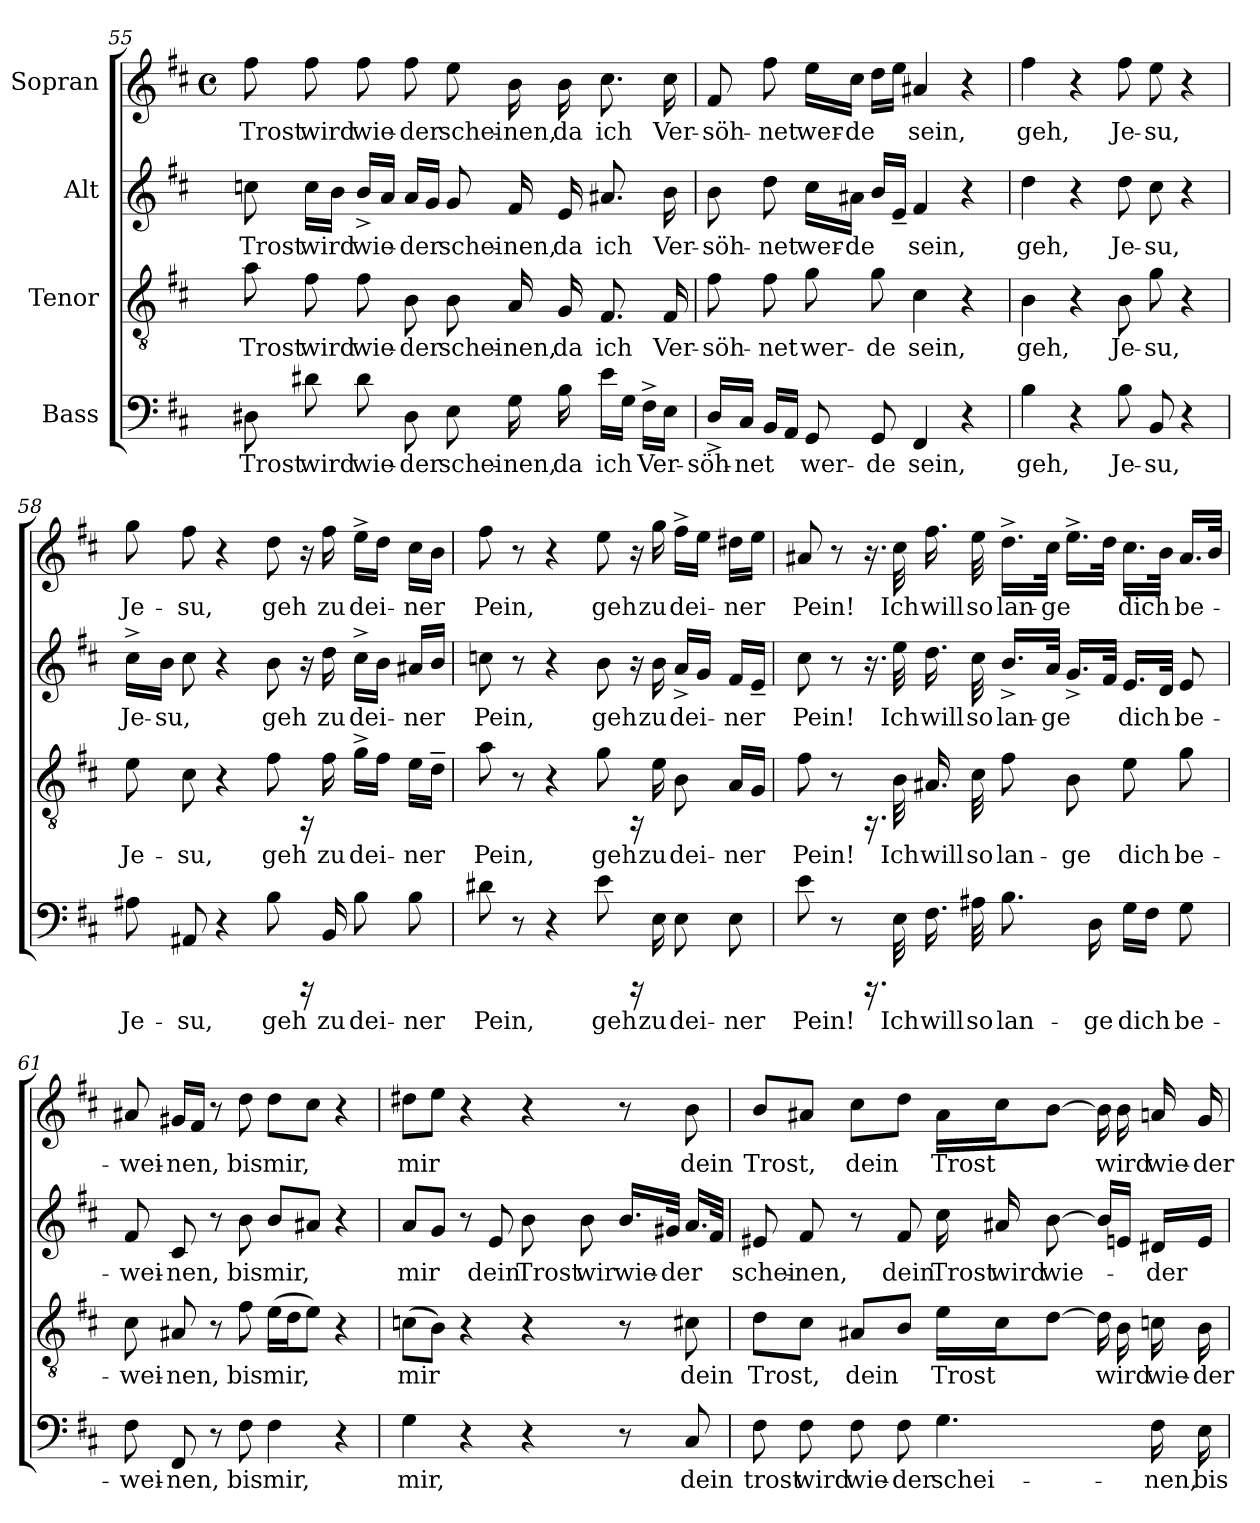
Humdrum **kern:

**kern	**text	**kern	**text	**kern	**text	**kern	**text
*part4	*part4	*part3	*part3	*part2	*part2	*part1	*part1
*staff4	*staff4	*staff3	*staff3	*staff2	*staff2	*staff1	*staff1
*I"Bass	*	*I"Tenor	*	*I"Alt	*	*I"Sopran	*
*clefF4	*	*clefGv2	*	*clefG2	*	*clefG2	*
*k[f#c#]	*	*k[f#c#]	*	*k[f#c#]	*	*k[f#c#]	*
*D:	*	*D:	*	*D:	*	*D:	*
*	*	*	*	*	*	*M4/4	*
*	*	*	*	*	*	*met(c)	*
=55	=55	=55	=55	=55	=55	=55	=55
!	!LO:LY:b:cj	!	!LO:LY:b:cj	!	!LO:LY:b:cj	!	!LO:LY:b:cj
8D#X\	Trost	8a\	Trost	8ccn\	Trost	8ff#\	Trost
!	!LO:LY:b:cj	!	!LO:LY:b:cj	!	!LO:LY:b	!	!LO:LY:b:cj
8d#X\	wird	8f#\	wird	16cc\L	wird	8ff#\	wird
.	.	.	.	16b\J	.	.	.
!	!LO:LY:b:cj	!	!LO:LY:b:cj	!	!LO:LY:b:cj	!	!LO:LY:b:cj
8d#\	wie-	8f#\	wie-	16b^>/L	wie-	8ff#\	wie-
.	.	.	.	16a/J	.	.	.
!	!LO:LY:b:cj	!	!LO:LY:b:cj	!	!LO:LY:b	!	!LO:LY:b:cj
8D#\	-der	8B\	-der	16a/L	-der	8ff#\	-der
.	.	.	.	16g/J	.	.	.
!	!LO:LY:b:cj	!	!LO:LY:b:cj	!	!LO:LY:b:cj	!	!LO:LY:b:cj
8E\	schei-	8B\	schei-	8g/	schei-	8ee\	schei-
!	!LO:LY:b:rj	!	!LO:LY:b:rj	!	!LO:LY:b:rj	!	!LO:LY:b:rj
16G\	-nen,	16A/	-nen,	16f#/	-nen,	16b\	-nen,
!	!LO:LY:b:cj	!	!LO:LY:b:cj	!	!LO:LY:b:cj	!	!LO:LY:b:cj
16B\	da	16G/	da	16e/	da	16b\	da
!	!LO:LY:b	!	!LO:LY:b:cj	!	!LO:LY:b:cj	!	!LO:LY:b:cj
16e\L	ich	8.F#/	ich	8.a#X/	ich	8.cc#\	ich
16G\J	.	.	.	.	.	.	.
!	!LO:LY:b:cj	!	!	!	!	!	!
16F#^<\L	Ver-	.	.	.	.	.	.
!	!	!	!LO:LY:b:cj	!	!LO:LY:b:cj	!	!LO:LY:b:cj
16E\J	.	16F#/	Ver-	16b\	Ver-	16cc#\	Ver-
!!LO:LB:g=z
=56	=56	=56	=56	=56	=56	=56	=56
!	!LO:LY:b	!	!LO:LY:b	!	!LO:LY:b	!	!LO:LY:b
16D^>/L	-söh-	8f#\	-söh-	8b\	-söh-	8f#/	-söh-
!	!LO:LY:b:cj	!	!	!	!	!	!
16C#/J	-net	.	.	.	.	.	.
!	!	!	!LO:LY:b:rj	!	!LO:LY:b:rj	!	!LO:LY:b:rj
16BB/L	.	8f#\	-net	8dd\	-net	8ff#\	-net
16AA/J	.	.	.	.	.	.	.
!	!LO:LY:b:cj	!	!LO:LY:b:cj	!	!LO:LY:b:cj	!	!LO:LY:b:cj
8GG/	wer-	8g\	wer-	16cc#\L	wer-	16ee\L	wer-
!	!	!	!	!	!LO:LY:b	!	!LO:LY:b
.	.	.	.	16a#X\J	-de	16cc#\J	-de
!	!LO:LY:b:cj	!	!LO:LY:b:cj	!	!	!	!
8GG/	-de	8g\	-de	16b/L	.	16dd\L	.
.	.	.	.	16e~</J	.	16ee\J	.
!	!LO:LY:b:cj	!	!LO:LY:b:cj	!	!LO:LY:b:cj	!	!LO:LY:b:cj
4FF#/	sein,	4c#\	sein,	4f#/	sein,	4a#X/	sein,
4r	.	4r	.	4r	.	4r	.
=57	=57	=57	=57	=57	=57	=57	=57
!	!LO:LY:b:cj	!	!LO:LY:b:cj	!	!LO:LY:b:cj	!	!LO:LY:b:cj
4B\	geh,	4B\	geh,	4dd\	geh,	4ff#\	geh,
4r	.	4r	.	4r	.	4r	.
!	!LO:LY:b	!	!LO:LY:b	!	!LO:LY:b	!	!LO:LY:b
8B\	Je-	8B\	Je-	8dd\	Je-	8ff#\	Je-
!	!LO:LY:b:cj	!	!LO:LY:b:cj	!	!LO:LY:b:cj	!	!LO:LY:b:cj
8BB/	-su,	8g\	-su,	8cc#\	-su,	8ee\	-su,
4r	.	4r	.	4r	.	4r	.
=58	=58	=58	=58	=58	=58	=58	=58
!	!LO:LY:b:cj	!	!LO:LY:b:cj	!	!LO:LY:b:cj	!	!LO:LY:b:cj
8A#X\	Je-	8e\	Je-	16cc#^<\L	Je-	8gg\	Je-
!	!	!	!	!	!LO:LY:b	!	!
.	.	.	.	16b\J	-su,	.	.
!	!LO:LY:b:cj	!	!LO:LY:b:cj	!	!	!	!LO:LY:b:cj
8AA#X/	-su,	8c#\	-su,	8cc#\	.	8ff#\	-su,
4r	.	4r	.	4r	.	4r	.
!	!LO:LY:b:cj	!	!LO:LY:b:cj	!	!LO:LY:b:cj	!	!LO:LY:b:cj
8B\	geh	8f#\	geh	8b\	geh	8dd\	geh
16rEEE	.	16rAA	.	16ra	.	16ra	.
!	!LO:LY:b:cj	!	!LO:LY:b:cj	!	!LO:LY:b:cj	!	!LO:LY:b:cj
16BB/	zu	16f#\	zu	16dd\	zu	16ff#\	zu
!	!LO:LY:b:cj	!	!LO:LY:b:cj	!	!LO:LY:b:cj	!	!LO:LY:b:cj
8B\	dei-	16g^<\L	dei-	16cc#^<\L	dei-	16ee^<\L	dei-
.	.	16f#\J	.	16b\J	.	16dd\J	.
!	!LO:LY:b:cj	!	!LO:LY:b	!	!LO:LY:b	!	!LO:LY:b
8B\	-ner	16e\L	-ner	16a#X/L	-ner	16cc#\L	-ner
.	.	16d~>\J	.	16b/J	.	16b\J	.
=59	=59	=59	=59	=59	=59	=59	=59
!	!LO:LY:b:cj	!	!LO:LY:b:cj	!	!LO:LY:b:cj	!	!LO:LY:b:cj
8d#X\	Pein,	8a\	Pein,	8ccn\	Pein,	8ff#\	Pein,
8r	.	8r	.	8r	.	8r	.
4r	.	4r	.	4r	.	4r	.
!	!LO:LY:b:cj	!	!LO:LY:b:cj	!	!LO:LY:b:cj	!	!LO:LY:b:cj
8e\	geh	8g\	geh	8b\	geh	8ee\	geh
16rEEE	.	16rAA	.	16ra	.	16ra	.
!	!LO:LY:b:cj	!	!LO:LY:b:cj	!	!LO:LY:b:cj	!	!LO:LY:b:cj
16E\	zu	16e\	zu	16b\	zu	16gg\	zu
!	!LO:LY:b:cj	!	!LO:LY:b:cj	!	!LO:LY:b:cj	!	!LO:LY:b:cj
8E\	dei-	8B\	dei-	16a^>/L	dei-	16ff#^<\L	dei-
.	.	.	.	16g/J	.	16ee\J	.
!	!LO:LY:b:cj	!	!LO:LY:b	!	!LO:LY:b	!	!LO:LY:b
8E\	-ner	16A/L	-ner	16f#/L	-ner	16dd#X\L	-ner
.	.	16G/J	.	16e~</J	.	16ee\J	.
!!LO:LB:g=z
=60	=60	=60	=60	=60	=60	=60	=60
!	!LO:LY:b:cj	!	!LO:LY:b:cj	!	!LO:LY:b:cj	!	!LO:LY:b:cj
8e\	Pein!	8f#\	Pein!	8cc#\	Pein!	8a#X/	Pein!
8r	.	8r	.	8r	.	8r	.
16.rEEE	.	16.rAA	.	16.ra	.	16.ra	.
!	!LO:LY:b:cj	!	!LO:LY:b:cj	!	!LO:LY:b:cj	!	!LO:LY:b:cj
32E\	Ich	32B\	Ich	32ee\	Ich	32cc#\	Ich
!	!LO:LY:b:cj	!	!LO:LY:b:cj	!	!LO:LY:b:cj	!	!LO:LY:b:cj
16.F#\	will	16.A#X/	will	16.dd\	will	16.ff#\	will
!	!LO:LY:b:cj	!	!LO:LY:b:cj	!	!LO:LY:b:cj	!	!LO:LY:b:cj
32A#X\	so	32c#\	so	32cc#\	so	32ee\	so
!	!LO:LY:b:cj	!	!LO:LY:b:cj	!	!LO:LY:b:cj	!	!LO:LY:b:cj
8.B\	lan-	8f#\	lan-	16.b^>/L	lan-	16.dd^<\L	lan-
!	!	!	!	!	!LO:LY:b	!	!LO:LY:b
.	.	.	.	32a/J	-ge	32cc#\J	-ge
!	!	!	!LO:LY:b:cj	!	!	!	!
.	.	8B\	-ge	16.g^>/L	.	16.ee^<\L	.
!	!LO:LY:b:cj	!	!	!	!	!	!
16D\	-ge	.	.	.	.	.	.
.	.	.	.	32f#/J	.	32dd\J	.
!	!LO:LY:b	!	!LO:LY:b:cj	!	!LO:LY:b	!	!LO:LY:b
16G\L	dich	8e\	dich	16.e/L	dich	16.cc#\L	dich
16F#\J	.	.	.	.	.	.	.
.	.	.	.	32d/J	.	32b\J	.
!	!LO:LY:b:cj	!	!LO:LY:b:cj	!	!LO:LY:b:cj	!	!LO:LY:b:cj
8G\	be-	8g\	be-	8e/	be-	16.a#/L	be-
.	.	.	.	.	.	32b/J	.
=61	=61	=61	=61	=61	=61	=61	=61
!	!LO:LY:b	!	!LO:LY:b	!	!LO:LY:b	!	!LO:LY:b:cj
8F#\	-wei-	8c#\	-wei-	8f#/	-wei-	8a#X/	-wei-
!	!LO:LY:b:rj	!	!LO:LY:b:rj	!	!LO:LY:b:rj	!	!LO:LY:b
8FF#/	-nen,	8A#X/	-nen,	8c#/	-nen,	16g#X/L	-nen,
.	.	.	.	.	.	16f#/J	.
8r	.	8r	.	8r	.	8r	.
!	!LO:LY:b:cj	!	!LO:LY:b:cj	!	!LO:LY:b:cj	!	!LO:LY:b:cj
8F#\	bis	8f#\	bis	8b\	bis	8dd\	bis
!	!LO:LY:b:cj	!	!LO:LY:b	!	!LO:LY:b	!	!LO:LY:b
4F#\	mir,	(>16e\L	mir,	8b/L	mir,	8dd\L	mir,
.	.	16d\	.	.	.	.	.
.	.	8e\J)	.	8a#X/J	.	8cc#\J	.
4r	.	4r	.	4r	.	4r	.
=62	=62	=62	=62	=62	=62	=62	=62
!	!LO:LY:b:cj	!	!LO:LY:b	!	!LO:LY:b	!	!LO:LY:b
4G\	mir,	(>8cn\L	mir	8a/L	mir	8dd#X\L	mir
.	.	8B\J)	.	8g/J	.	8ee\J	.
4r	.	4r	.	8r	.	4r	.
!	!	!	!	!	!LO:LY:b:cj	!	!
.	.	.	.	8e/	dein	.	.
!	!	!	!	!	!LO:LY:b:cj	!	!
4r	.	4r	.	8b\	Trost	4r	.
!	!	!	!	!	!LO:LY:b:cj	!	!
.	.	.	.	8b\	wir	.	.
!	!	!	!	!	!LO:LY:b:cj	!	!
8r	.	8r	.	16.b/L	wie-	8r	.
!	!	!	!	!	!LO:LY:b	!	!
.	.	.	.	32g#X/J	-der	.	.
!	!LO:LY:b:cj	!	!LO:LY:b:cj	!	!	!	!LO:LY:b:cj
8C#/	dein	8c#X\	dein	16.a/L	.	8b\	dein
.	.	.	.	32f#/J	.	.	.
!!LO:PB:g=z
=63	=63	=63	=63	=63	=63	=63	=63
!	!LO:LY:b:cj	!	!LO:LY:b	!	!LO:LY:b:cj	!	!LO:LY:b
8F#\	trost	8d\L	Trost,	8e#X/	schei-	8b/L	Trost,
!	!LO:LY:b:cj	!	!	!	!LO:LY:b:cj	!	!
8F#\	wird	8c#\J	.	8f#/	-nen,	8a#X/J	.
!	!LO:LY:b:cj	!	!LO:LY:b	!	!	!	!LO:LY:b
8F#\	wie-	8A#X/L	dein	8r	.	8cc#\L	dein
!	!LO:LY:b:cj	!	!	!	!LO:LY:b:cj	!	!
8F#\	-der	8B/J	.	8f#/	dein	8dd\J	.
!	!LO:LY:b:cj	!	!LO:LY:b	!	!LO:LY:b:cj	!	!LO:LY:b
4.G\	schei-	16e\L	Trost	16cc#\	Trost	16a#\L	Trost
!	!	!	!	!	!LO:LY:b:cj	!	!
.	.	16c#\	.	16a#X/	wird	16cc#\	.
!	!	!	!	!	!LO:LY:b:cj	!	!
.	.	[>8d\J	.	[>8b\	wie-	[>8b\J	.
.	.	16d\]	.	16b/L]	.	16b\]	.
!	!	!	!LO:LY:b:cj	!	!	!	!LO:LY:b:cj
.	.	16B\	wird	16en/J	.	16b\	wird
!	!LO:LY:b:cj	!	!LO:LY:b	!	!LO:LY:b	!	!LO:LY:b
16F#\	-nen,	16cn\	wie-	16d#X/L	-der	16an/	wie-
!	!LO:LY:b:cj	!	!LO:LY:b:rj	!	!	!	!LO:LY:b:rj
16E\	bis	16B\	-der	16e/J	.	16g/	-der
=	=	=	=	=	=	=	=
*-	*-	*-	*-	*-	*-	*-	*-
